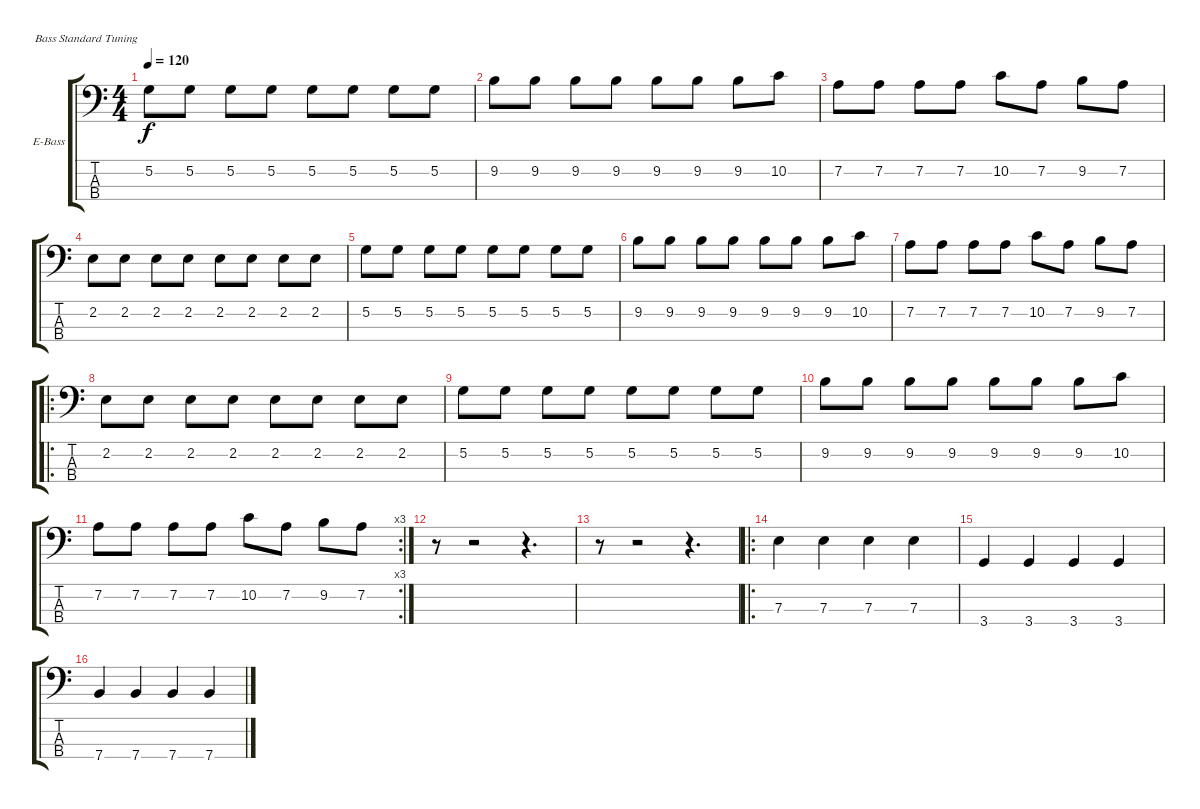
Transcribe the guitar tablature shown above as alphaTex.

\bracketExtendMode groupsimilarinstruments
\firstSystemTrackNameOrientation horizontal
\otherSystemsTrackNameOrientation horizontal
\track ("Track 3" "E-Bass") {instrument electricbassfinger}
\staff {score tabs}
\tuning (G2 D2 A1 E1)
\ts (4 4)
\tempo 120
\clef f4
\ks c
5.2.8{dy f} 5.2.8 5.2.8 5.2.8 5.2.8 5.2.8 5.2.8 5.2.8 |
9.2.8 9.2.8 9.2.8 9.2.8 9.2.8 9.2.8 9.2.8 10.2.8 |
7.2.8 7.2.8 7.2.8 7.2.8 10.2.8 7.2.8 9.2.8 7.2.8 |
2.2.8 2.2.8 2.2.8 2.2.8 2.2.8 2.2.8 2.2.8 2.2.8 |
5.2.8 5.2.8 5.2.8 5.2.8 5.2.8 5.2.8 5.2.8 5.2.8 |
9.2.8 9.2.8 9.2.8 9.2.8 9.2.8 9.2.8 9.2.8 10.2.8 |
7.2.8 7.2.8 7.2.8 7.2.8 10.2.8 7.2.8 9.2.8 7.2.8 |
\ro
2.2.8 2.2.8 2.2.8 2.2.8 2.2.8 2.2.8 2.2.8 2.2.8 |
5.2.8 5.2.8 5.2.8 5.2.8 5.2.8 5.2.8 5.2.8 5.2.8 |
9.2.8 9.2.8 9.2.8 9.2.8 9.2.8 9.2.8 9.2.8 10.2.8 |
\rc 3
7.2.8 7.2.8 7.2.8 7.2.8 10.2.8 7.2.8 9.2.8 7.2.8 |
r.8 r.2 r.4{d} |
r.8 r.2 r.4{d} |
\ro
7.3.4 7.3.4 7.3.4 7.3.4 |
3.4.4 3.4.4 3.4.4 3.4.4 |
7.4.4 7.4.4 7.4.4 7.4.4
